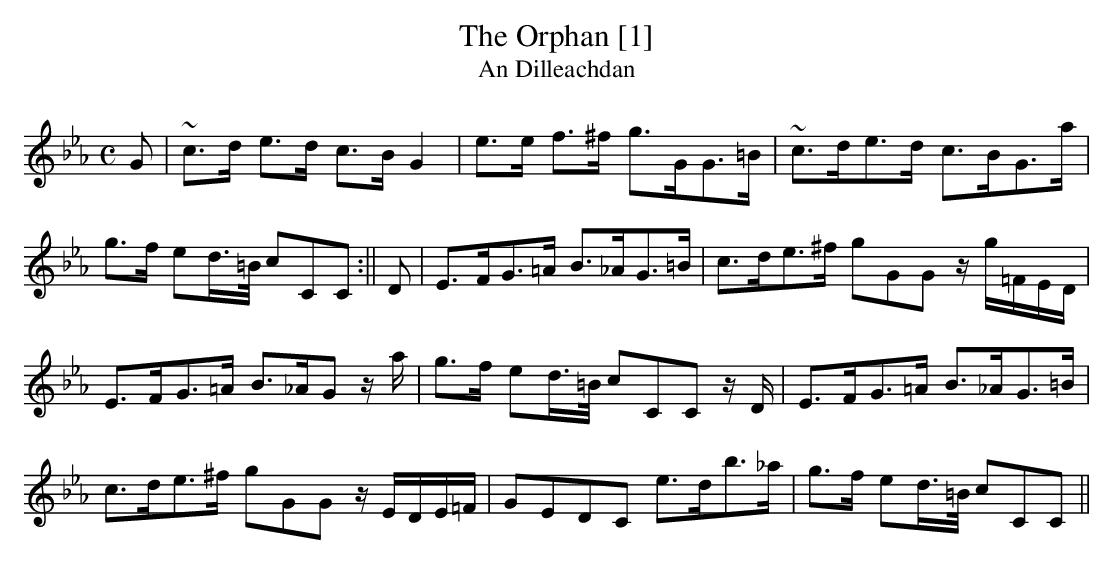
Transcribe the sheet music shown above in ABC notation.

X:1
T:Orphan [1], The
T:An Dilleachdan
M:C
L:1/8
K:Cmin
G|~c>d e>d c>B G2|e>e f>^f g>GG>=B|~c>de>d c>BG>a|
g>f ed/2>=B/2 cCC:||D|E>FG>=A B>_AG>=B|c>de>^f gGG z/g/2=F/2E/2D/2|
E>FG>=A B>_AG z/a/|g>f ed/>=B/ cCC z/D/|E>FG>=A B>_AG>=B|
c>de>^f gGG z/ E/2D/2E/2=F/2|GEDC e>db>_a|g>f ed/>=B/ cCC||
